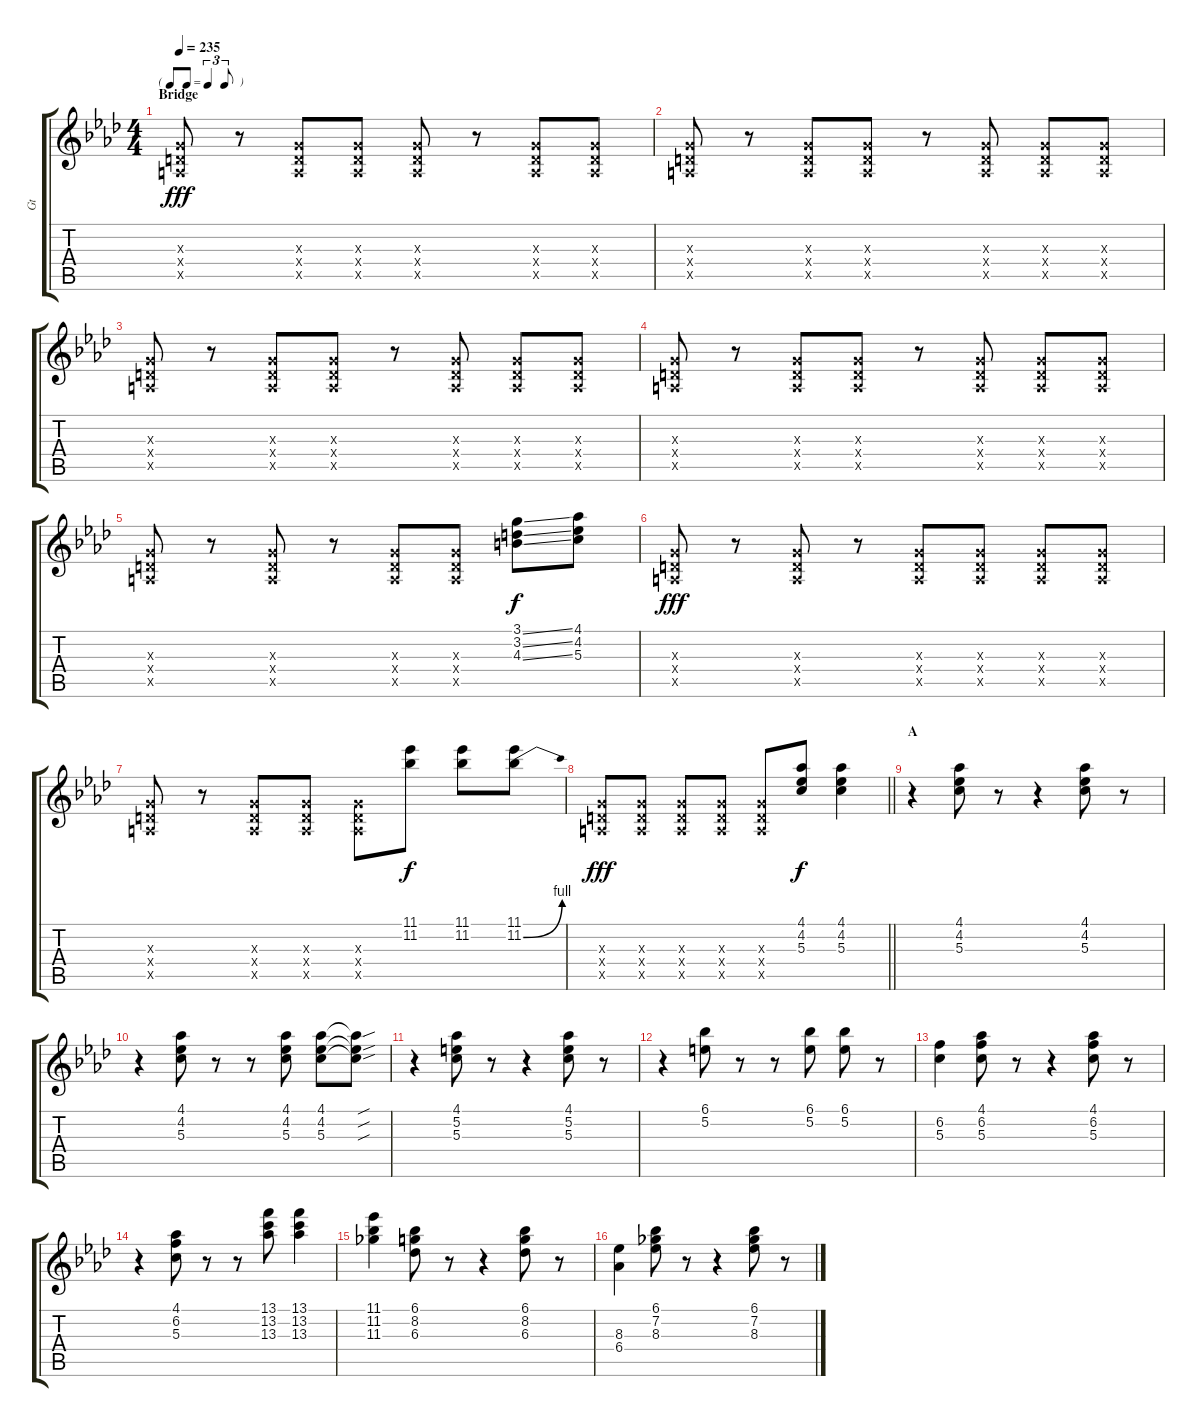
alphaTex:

\track ("Gt" "Gt") {instrument acousticguitarnylon}
\staff {score tabs}
\tuning (E4 B3 G3 D3 A2 E2) {hide}
\ts (4 4)
\tf triplet8th
\section ("" "Bridge")
\tempo 235
\clef g2
\ks ab
(0.3{x} 0.4{x} 0.5{x}).8{dy fff volume 12 instrument overdrivenguitar} r.8 (0.3{x} 0.4{x} 0.5{x}).8 (0.3{x} 0.4{x} 0.5{x}).8 (0.3{x} 0.4{x} 0.5{x}).8 r.8 (0.3{x} 0.4{x} 0.5{x}).8 (0.3{x} 0.4{x} 0.5{x}).8 |
(0.3{x} 0.4{x} 0.5{x}).8 r.8 (0.3{x} 0.4{x} 0.5{x}).8 (0.3{x} 0.4{x} 0.5{x}).8 r.8 (0.3{x} 0.4{x} 0.5{x}).8 (0.3{x} 0.4{x} 0.5{x}).8 (0.3{x} 0.4{x} 0.5{x}).8 |
(0.3{x} 0.4{x} 0.5{x}).8 r.8 (0.3{x} 0.4{x} 0.5{x}).8 (0.3{x} 0.4{x} 0.5{x}).8 r.8 (0.3{x} 0.4{x} 0.5{x}).8 (0.3{x} 0.4{x} 0.5{x}).8 (0.3{x} 0.4{x} 0.5{x}).8 |
(0.3{x} 0.4{x} 0.5{x}).8 r.8 (0.3{x} 0.4{x} 0.5{x}).8 (0.3{x} 0.4{x} 0.5{x}).8 r.8 (0.3{x} 0.4{x} 0.5{x}).8 (0.3{x} 0.4{x} 0.5{x}).8 (0.3{x} 0.4{x} 0.5{x}).8 |
(0.3{x} 0.4{x} 0.5{x}).8 r.8 (0.3{x} 0.4{x} 0.5{x}).8 r.8 (0.3{x} 0.4{x} 0.5{x}).8 (0.3{x} 0.4{x} 0.5{x}).8 (3.1{ss} 3.2{ss} 4.3{ss}).8{dy f} (4.1 4.2 5.3).8 |
(0.3{x} 0.4{x} 0.5{x}).8{dy fff} r.8 (0.3{x} 0.4{x} 0.5{x}).8 r.8 (0.3{x} 0.4{x} 0.5{x}).8 (0.3{x} 0.4{x} 0.5{x}).8 (0.3{x} 0.4{x} 0.5{x}).8 (0.3{x} 0.4{x} 0.5{x}).8 |
(0.3{x} 0.4{x} 0.5{x}).8 r.8 (0.3{x} 0.4{x} 0.5{x}).8 (0.3{x} 0.4{x} 0.5{x}).8 (0.3{x} 0.4{x} 0.5{x}).8 (11.1 11.2).8{dy f} (11.1 11.2).8 (11.1 11.2{be (bend 0 0 60 4)}).8 |
\barLineRight lightlight
(0.3{x} 0.4{x} 0.5{x}).8{dy fff} (0.3{x} 0.4{x} 0.5{x}).8 (0.3{x} 0.4{x} 0.5{x}).8 (0.3{x} 0.4{x} 0.5{x}).8 (0.3{x} 0.4{x} 0.5{x}).8 (4.1 4.2 5.3).8{dy f} (4.1 4.2 5.3).4 |
\section ("" "A")
r.4{volume 9} (4.1 4.2 5.3).8 r.8 r.4 (4.1 4.2 5.3).8 r.8 |
r.4 (4.1 4.2 5.3).8 r.8 r.8 (4.1 4.2 5.3).8 (4.1 4.2 5.3).8 (4.1{sou t} 4.2{sou t} 5.3{sou t}).8 |
r.4 (4.1 5.2 5.3).8 r.8 r.4 (4.1 5.2 5.3).8 r.8 |
r.4 (6.1 5.2).8 r.8 r.8 (6.1 5.2).8 (6.1 5.2).8 r.8 |
(6.2 5.3).4 (4.1 6.2 5.3).8 r.8 r.4 (4.1 6.2 5.3).8 r.8 |
r.4 (4.1 6.2 5.3).8 r.8 r.8 (13.1 13.2 13.3).8 (13.1 13.2 13.3).4 |
(11.1 11.2 11.3).4 (6.1 8.2 6.3).8 r.8 r.4 (6.1 8.2 6.3).8 r.8 |
(8.3 6.4).4 (6.1 7.2 8.3).8 r.8 r.4 (6.1 7.2 8.3).8 r.8
